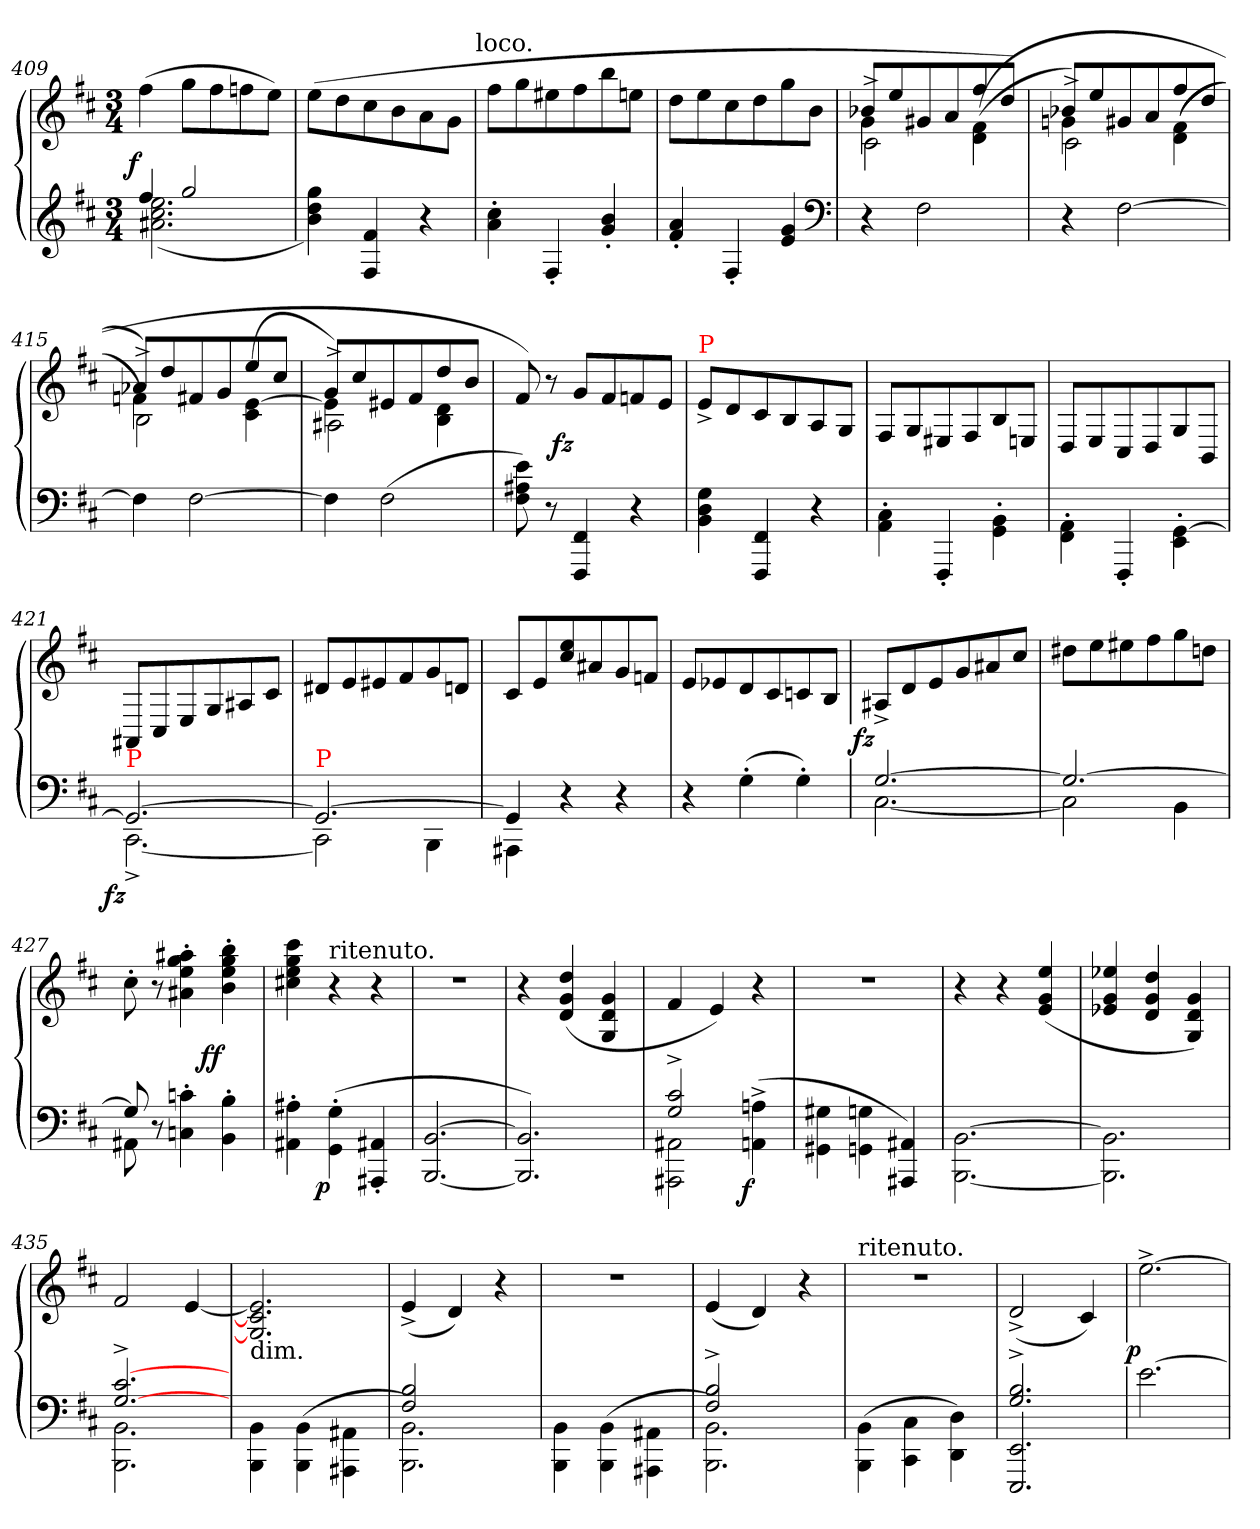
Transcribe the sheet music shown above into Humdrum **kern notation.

**kern	**kern	**dynam
*part1	*part1	*part1
*staff2	*staff1	*staff1/2
*clefG2	*clefG2	*
*k[f#c#]	*k[f#c#]	*
*M3/4	*M3/4	*
=409	=409	=409
*^	*	*
!	!	!	!LO:DY:rj
4ff#	(<2.ee 2.cc# 2.a#X	(4ff#	f
2gg	.	8ggL	.
.	.	8ff#	.
.	.	8ffn	.
.	.	8eeJ)	.
*v	*v	*	*
=410	=410	=410
4gg 4dd 4b)	(>8eeL	.
.	8dd	.
4f# 4F#	8cc#	.
.	8b	.
4r	8a	.
.	8gJ	.
!	!LO:TX:a:t=loco.	!
=411	=411	=411
4cc#' 4a'	8ff#L	.
.	8gg	.
4F#'	8ee#X	.
.	8ff#	.
4b' 4g'	8bb	.
.	8eenJ	.
=412	=412	=412
4a' 4f#'	8ddL	.
.	8ee	.
4F#'	8cc#	.
.	8dd	.
4g 4e	8gg	.
.	8bJ	.
*clefF4	*	*
=413	=413	=413
*	*^	*
*	*	*^	*
4r	8b-X/L	4g	2c#^<\	.
.	8ee/	.	.	.
2F#	8g#X/	2ryy	.	.
.	8a/	.	.	.
.	8ff#/	.	(<(<4f#\ 4d\	.
.	8dd/J)	.	.	.
=414	=414	=414	=414	=414
4r	(>8b-X/L	4gn)	2c#^<\)	.
.	8ee/	.	.	.
[2F#	8g#X/	2ryy	.	.
.	8a/	.	.	.
.	8ff#/	.	(<(<4f#\ 4d\	.
.	8dd/J	.	.	.
=415	=415	=415	=415	=415
4F#]	8a-X/L	4fn)	2B^<\)	.
.	8dd/	.	.	.
[2F#	8f#X/	2ryy	.	.
.	8g/	.	.	.
.	8ee/	.	(<[4e\ 4c#\	.
.	8cc#/J	.	.	.
=416	=416	=416	=416	=416
4F#]	8g/L	4e]	2A#X^<\)	.
.	8cc#/	.	.	.
(2F#	8e#X/	2ryy	.	.
.	8f#/	.	.	.
.	8dd/	.	4d\ 4B\	.
.	8b/J	.	.	.
*	*v	*v	*v	*
=417	=417	=417
8e 8A#X 8F#)	8f#)	.
8r	8r	.
!	!	!LO:DY:rj
4FF# 4FFF#	8gL	fz
.	8f#	.
4r	8fn	.
.	8eJ	.
=418	=418	=418
!	!LO:TX:a:color=red:t=P	!
4G 4D 4BB	8e^L	.
.	8d	.
4FF# 4FFF#	8c#	.
.	8B	.
4r	8A	.
.	8GJ	.
=419	=419	=419
4C#'<\ 4AA'<\	8F#/L	.
.	8G/	.
4FFF#'</	8E#X	.
.	8F#/	.
4BB'<\ 4GG'<\	8B/	.
.	8EJ	.
=420	=420	=420
4AA'<\ 4FF#'<\	8D/L	.
.	8E/	.
4FFF#'</	8C#/	.
.	8D/	.
[4GG'>\ 4EE'>\	8G/	.
.	8BB/J	.
=421	=421	=421
*^	*	*
!LO:TX:a:color=red:t=P	!	!	!
!	!	!	!LO:DY:b=2:rj
2.GG_	[2.CC#^<\	8AA#XL	fz
.	.	8C#/	.
.	.	8E/	.
.	.	8G/	.
.	.	8A#X	.
.	.	8c#/J	.
=422	=422	=422	=422
!LO:TX:a:color=red:t=P	!	!	!
2.GG_	2CC#]	8d#XL	.
.	.	8e	.
.	.	8e#X	.
.	.	8f#	.
.	4BBB	8g	.
.	.	8dnJ	.
=423	=423	=423	=423
4GG]	4AAA#X	8c#L	.
.	.	8e	.
4r	2ryy	8ee 8cc#	.
.	.	8a#X	.
4r	.	8g	.
.	.	8fnJ	.
*v	*v	*	*
=424	=424	=424
4r	8eL	.
.	8e-X	.
(4G'	8d	.
.	8c#	.
4G')	8cn	.
.	8BJ	.
=425	=425	=425
*^	*	*
!	!	!	!LO:DY:rj
[2.G	[2.C#	8A#X^<L	fz
.	.	8d	.
.	.	8e	.
.	.	8g	.
.	.	8a#X	.
.	.	8cc#J	.
=426	=426	=426	=426
2.G_	2C#]	8dd#XL	.
.	.	8ee	.
.	.	8ee#X	.
.	.	8ff#	.
.	4BB	8gg	.
.	.	8ddnJ	.
=427	=427	=427	=427
8G]	8AA#X	(>8cc#'>	.
8ryy	8r	8r	.
2ryy	4cn'> 4Cn'>	4aa#'> 4gg'> 4ee'> 4a#X'>	.
!	!	!	!LO:DY:rj
.	4B'> 4BB'>	4bb'> 4gg'> 4ee'> 4b'>	ff
*v	*v	*	*
=428	=428	=428
4A#X'> 4AA#X'>	4ccc# 4gg 4ee 4cc#X	.
!	!LO:TX:a:t=ritenuto.	!
!	!	!LO:DY:b=2:rj
(4G'>\ 4GG'>\	4r	p
4AA#X'< 4AAA#X'<	4r	.
=429	=429	=429
[2.BB [2.BBB	2.rdd	.
=430	=430	=430
2.BB] 2.BBB])	4r	.
.	(>4dd 4g 4d	.
.	4g/ 4d/ 4G/	.
=431	=431	=431
*^	*	*
2c#^> 2G^>	2AA#X 2AAA#X	4f#	.
.	.	4e)	.
!	!	!	!LO:DY:b=2:rj
4ryy	(>4An^< 4AAn^<	4r	f
*v	*v	*	*
=432	=432	=432
4G#X\ 4GG#X\	2.rdd	.
4Gn\ 4GGn\	.	.
4AA#X 4AAA#X)	.	.
=433	=433	=433
[2.BB\ [2.BBB\	4r	.
.	4r	.
.	(>4ee 4g 4e	.
=434	=434	=434
2.BB]\ 2.BBB]\	4ee-X 4g 4e-X	.
.	4dd 4g 4d	.
.	4g/ 4d/ 4G/)	.
=435	=435	=435
*^	*	*
[2.c#^> [2.G^>	2.BB 2.BBB	2f#	.
.	.	[4e	.
*v	*v	*	*
=436	=436	=436
!	!LO:TX:c:t=dim.	!
4BB\ 4BBB\	2.e]/ 2.c#]/ 2.G]/	.
(4BB\ 4BBB\	.	.
4AA#X\ 4AAA#X\	.	.
=437	=437	=437
*^	*	*
2B 2F#	2.BB 2.BBB)	(4e^>	.
.	.	4d)	.
4ryy	.	4r	.
*v	*v	*	*
=438	=438	=438
4BB\ 4BBB\	2.rdd	.
(>4BB\ 4BBB\	.	.
4AA#X\ 4AAA#X\	.	.
=439	=439	=439
*^	*	*
2B^> 2F#^>	2.BB 2.BBB)	(4e	.
.	.	4d)	.
4ryy	.	4r	.
*v	*v	*	*
=440	=440	=440
!	!LO:TX:a:t=ritenuto.	!
(4BB\ 4BBB\	2.rdd	.
4C#\ 4CC#\	.	.
4D\ 4DD\)	.	.
=441	=441	=441
*^	*	*
2.B^> 2.G^>	2.EE/ 2.EEE/	(2d^>	.
.	.	4c#)	.
*v	*v	*	*
=442	=442	=442
!	!	!LO:DY:rj
[2.e	[2.ee^<	p
=	=	=
*-	*-	*-
